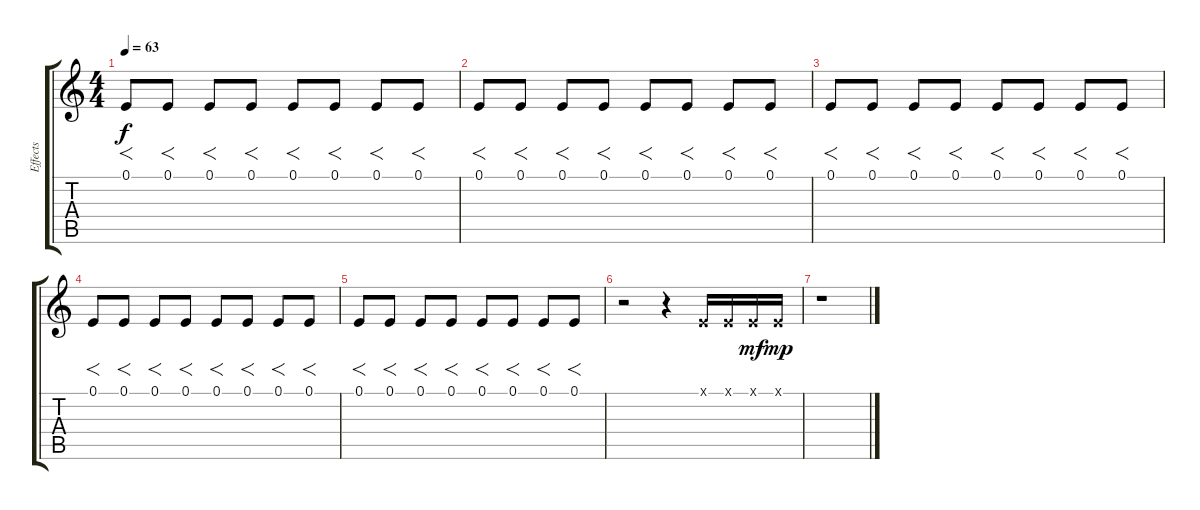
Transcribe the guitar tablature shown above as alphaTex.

\track ("Effects" "Effects") {instrument fx7echoes}
\staff {score tabs}
\tuning (E4 B3 G3 D3 A2 E2) {hide}
\ts (4 4)
\tempo 63
\clef g2
\ks c
0.1.8{f dy f volume 6} 0.1.8{f} 0.1.8{f} 0.1.8{f} 0.1.8{f} 0.1.8{f} 0.1.8{f} 0.1.8{f} |
0.1.8{f} 0.1.8{f} 0.1.8{f} 0.1.8{f} 0.1.8{f} 0.1.8{f} 0.1.8{f} 0.1.8{f} |
0.1.8{f} 0.1.8{f} 0.1.8{f} 0.1.8{f} 0.1.8{f} 0.1.8{f} 0.1.8{f} 0.1.8{f} |
0.1.8{f} 0.1.8{f} 0.1.8{f} 0.1.8{f} 0.1.8{f} 0.1.8{f} 0.1.8{f} 0.1.8{f} |
0.1.8{f} 0.1.8{f} 0.1.8{f} 0.1.8{f} 0.1.8{f} 0.1.8{f} 0.1.8{f} 0.1.8{f} |
r.2 r.4{volume 12 instrument guitarharmonics} 0.1{x}.16 0.1{x}.16 0.1{x}.16{dy mf} 0.1{x}.16{dy mp} |
r.1
